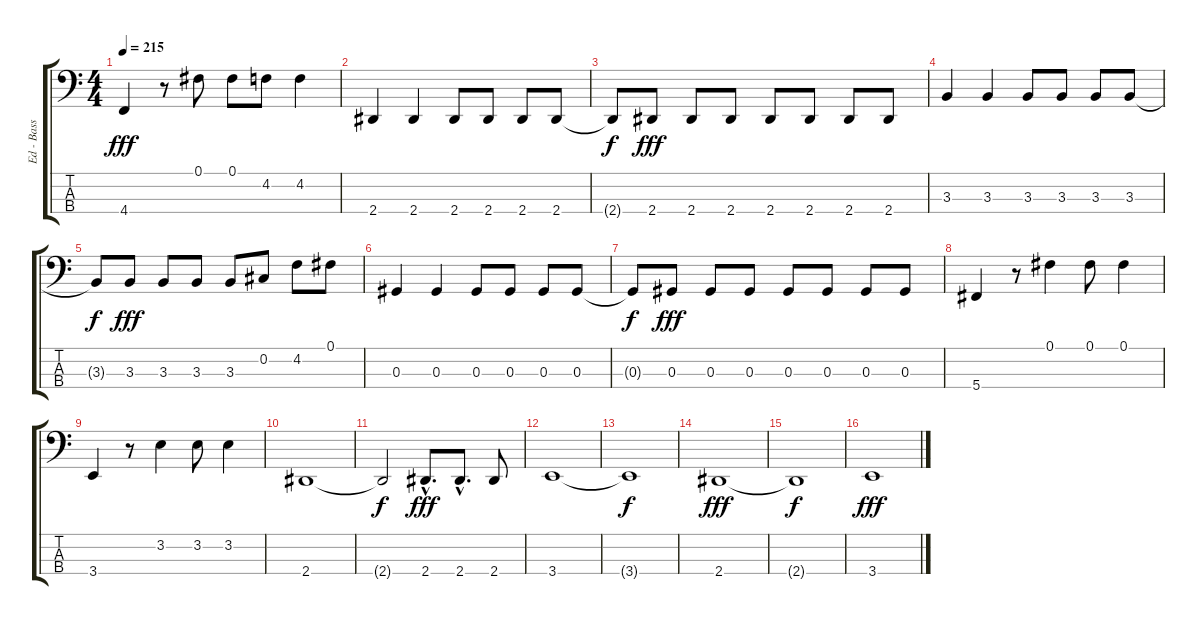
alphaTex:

\track ("Ed - Bass" "Ed - Bass") {instrument electricbasspick}
\staff {score tabs}
\tuning (Gb2 Db2 Ab1 Db1) {hide}
\ts (4 4)
\tempo 215
\clef f4
\ks c
4.4.4{dy fff} r.8 0.1.8 0.1.8 4.2.8 4.2.4 |
2.4.4 2.4.4 2.4.8 2.4.8 2.4.8 2.4.8 |
2.4{t}.8{dy f} 2.4.8{dy fff} 2.4.8 2.4.8 2.4.8 2.4.8 2.4.8 2.4.8 |
3.3.4 3.3.4 3.3.8 3.3.8 3.3.8 3.3.8 |
3.3{t}.8{dy f} 3.3.8{dy fff} 3.3.8 3.3.8 3.3.8 0.2.8 4.2.8 0.1.8 |
0.3.4 0.3.4 0.3.8 0.3.8 0.3.8 0.3.8 |
0.3{t}.8{dy f} 0.3.8{dy fff} 0.3.8 0.3.8 0.3.8 0.3.8 0.3.8 0.3.8 |
5.4.4 r.8 0.1.4 0.1.8 0.1.4 |
3.4.4 r.8 3.2.4 3.2.8 3.2.4 |
2.4.1 |
2.4{t}.2{dy f} 2.4{hac}.8{d dy fff} 2.4{hac}.8{d} 2.4.8 |
3.4.1 |
3.4{t}.1{dy f} |
2.4.1{dy fff} |
2.4{t}.1{dy f} |
3.4.1{dy fff}
